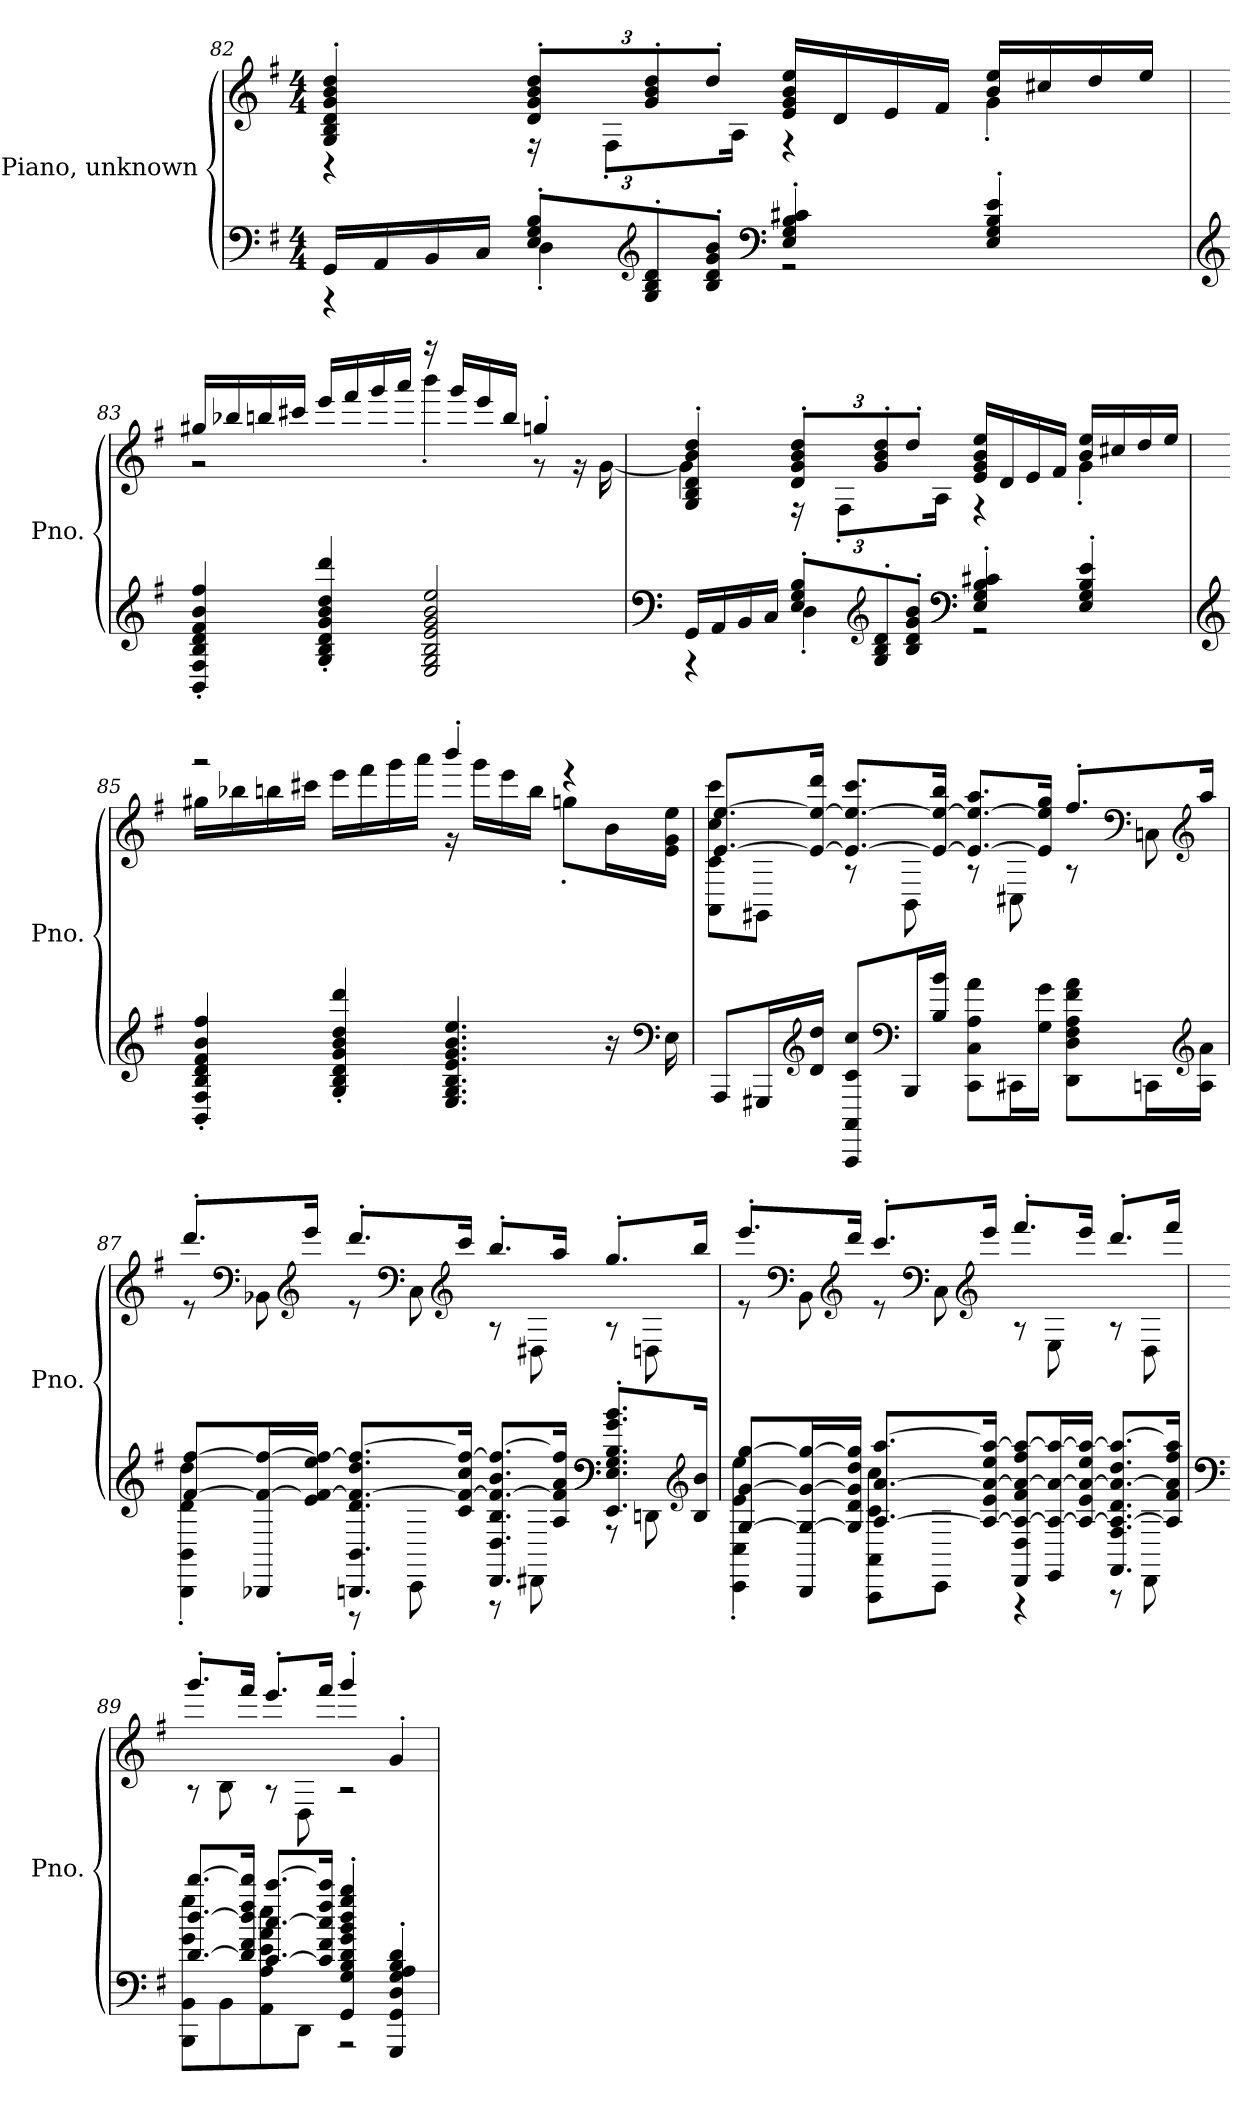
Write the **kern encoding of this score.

**kern	**kern
*part1	*part1
*staff2	*staff1
*I"Piano, unknown	*
*I'Pno.	*
!!LO:PB:g=z
*clefF4	*clefG2
*k[f#]	*k[f#]
*M4/4	*M4/4
=82	=82
*^	*^
16GG/LL	4r	4G/' 4B/' 4d/' 4g/' 4b/' 4dd/'	4r
16AA/	.	.	.
16BB/	.	.	.
16C/JJ	.	.	.
*Xbrackettup	*	*Xbrackettup	*
12E/' 12G/' 12B/'L	4D'\	12d/' 12g/' 12b/' 12dd/'L	16r
.	.	.	8F#'\L
*clefG2	*	*	*
12G/' 12B/' 12d/'	.	12g/' 12b/' 12dd/'	.
12B/' 12d/' 12g/' 12b/'J	.	12dd'/J	.
.	.	.	16A\Jk
*clefF4	*	*	*
4E/' 4G/' 4B/' 4c#X/'	2r	16e/ 16g/ 16b/ 16ee/LL	4r
.	.	16d/	.
.	.	16e/	.
.	.	16f#/JJ	.
4E/' 4G/' 4B/' 4e/'	.	16b/ 16ee/LL	4g'\
.	.	16cc#X/	.
.	.	16dd/	.
.	.	16ee/JJ	.
*v	*v	*	*
=83	=83	=83
*clefG2	*	*
4BB/' 4F#/' 4B/' 4d/' 4f#/' 4b/' 4ff#/'	16gg#X/LL	2r
.	16bb-X/	.
.	16bbn/	.
.	16ccc#X/JJ	.
4G/' 4B/' 4d/' 4g/' 4b/' 4dd/' 4ddd/'	16eee/LL	.
.	16fff#/	.
.	16ggg/	.
.	16aaa/JJ	.
2E/ 2G/ 2B/ 2e/ 2g/ 2b/ 2ee/	16r	4bbb'\
.	16ggg/LL	.
.	16eee/	.
.	16bb/JJ	.
.	4ggn'/	8r
.	.	16r
.	.	[16g\
!!LO:LB:g=z	!!
=84	=84	=84
*clefF4	*	*
*^	*	*
16GG/LL	4r	4G/' 4B/' 4d/' 4b/' 4dd/'	4g\]
16AA/	.	.	.
16BB/	.	.	.
16C/JJ	.	.	.
12E/' 12G/' 12B/'L	4D'\	12d/' 12g/' 12b/' 12dd/'L	16r
.	.	.	8F#'\L
*clefG2	*	*	*
12G/' 12B/' 12d/'	.	12g/' 12b/' 12dd/'	.
12B/' 12d/' 12g/' 12b/'J	.	12dd'/J	.
.	.	.	16A\Jk
*clefF4	*	*	*
4E/' 4G/' 4B/' 4c#X/'	2r	16e/ 16g/ 16b/ 16ee/LL	4r
.	.	16d/	.
.	.	16e/	.
.	.	16f#/JJ	.
4E/' 4G/' 4B/' 4e/'	.	16b/ 16ee/LL	4g'\
.	.	16cc#X/	.
.	.	16dd/	.
.	.	16ee/JJ	.
*v	*v	*	*
=85	=85	=85
*clefG2	*	*
4BB/' 4F#/' 4B/' 4d/' 4f#/' 4b/' 4ff#/'	2r	16gg#X\LL
.	.	16bb-X\
.	.	16bbn\
.	.	16ccc#X\JJ
4G/' 4B/' 4d/' 4g/' 4b/' 4dd/' 4ddd/'	.	16eee\LL
.	.	16fff#\
.	.	16ggg\
.	.	16aaa\JJ
4.E/ 4.G/ 4.B/ 4.e/ 4.g/ 4.b/ 4.ee/	4bbb'/	16r
.	.	16ggg\LL
.	.	16eee\
.	.	16bb\JJ
.	4r	8ggn'\L
16r	.	16b\L
*clefF4	*	*
16E\	.	16e\ 16g\ 16ee\JJ
!!LO:LB:g=z	!!
=86	=86	=86
8AAA/L	[8.e/ [8.ee/L	8AA\ 8c\ 8cc\ 8ccc\L
16GGG#X/L	.	8GG#X\J
*clefG2	*	*
16d/ 16dd/JJ	16e/_ 16ee/_ 16ddd/Jk	.
8AAA/ 8AA/ 8c/ 8cc/L	8.e/_ 8.ee/_ 8.ccc/L	8r
*clefF4	*	*
16BBB/L	.	8BB\
16B/ 16b/JJ	16e/_ 16ee/_ 16bb/Jk	.
8CC\ 8C\ 8A\ 8a\L	8.e/_ 8.ee/_ 8.aa/L	8r
16CC#X\L	.	8C#X\
16G\ 16g\JJ	16e/] 16ee/] 16gg/Jk	.
8DD\ 8D\ 8F#\ 8A\ 8f#\ 8a\L	8.ff#'/L	8r
*	*clefF4	*
16CCn\L	.	8Cn\
*clefG2	*clefG2	*
16A\ 16a\JJ	16aa/Jk	.
!!LO:LB:g=z	!!
=87	=87	=87
*^	*	*
[8f#/ [8ff#/L	4BBB\' 4BB\' 4d\' 4dd\'	8.ddd'/L	8r
*	*	*clefF4	*
16BBB-X/ 16f#/_ 16ff#/_L	.	.	8BB-X\
*	*	*clefG2	*
16e/ 16f#/_ 16ee/ 16ff#/_JJ	.	16eee/Jk	.
8.BBBn/ 8.BB/ 8.d/ 8.f#/_ 8.dd/ 8.ff#/_L	8r	8.ddd'/L	8r
*	*	*clefF4	*
.	8CC\	.	8C\
*	*	*clefG2	*
16c/ 16f#/_ 16cc/ 16ff#/_Jk	.	16ccc/Jk	.
8.DD/ 8.D/ 8.B/ 8.f#/_ 8.b/ 8.ff#/_L	8r	8.bb'/L	8r
.	8DD#X\	.	8D#X\
16A/ 16f#/] 16a/ 16ff#/]Jk	.	16aa/Jk	.
*clefF4	*	*	*
8.EE/' 8.E/' 8.G/' 8.B/' 8.g/' 8.b/'L	8r	8.gg'/L	8r
.	8DDn\	.	8Dn\
*clefG2	*	*	*
16B/ 16b/Jk	.	16bb/Jk	.
!!LO:LB:g=z	!!
=88	=88	=88	=88
[8G/ [8g/ [8gg/L	4CC\' 4C\' 4e\' 4ee\'	8.eee'/L	8r
*	*	*clefF4	*
16BBB/ 16G/_ 16g/_ 16gg/_L	.	.	8BB\
*	*	*clefG2	*
16G/] 16d/ 16g/] 16dd/ 16gg/]JJ	.	16ddd/Jk	.
[8.A/ [8.a/ [8.aa/L	8AAA\ 8AA\ 8c\ 8cc\L	8.ccc'/L	8r
*	*	*clefF4	*
.	8CC\J	.	8C\
*	*	*clefG2	*
16A/_ 16e/ 16a/_ 16ee/ 16aa/_Jk	.	16eee/Jk	.
8DD/ 8D/ 8A/_ 8f#/ 8a/_ 8ff#/ 8aa/_L	4r	8.fff#'/L	8r
16EE/ 16A/_ 16a/_ 16aa/_L	.	.	8E\
16A/_ 16e/ 16a/_ 16ee/ 16aa/_JJ	.	16eee/Jk	.
8.FF#/ 8.F#/ 8.A/_ 8.d/ 8.a/_ 8.dd/ 8.aa/_L	8r	8.ddd'/L	8r
.	8DD\	.	8D\
16A/] 16f#/ 16a/] 16ff#/ 16aa/]Jk	.	16fff#/Jk	.
=89	=89	=89	=89
*clefF4	*	*	*
[8.d/ [8.dd/ [8.ddd/L	8BBB\ 8BB\ 8g\ 8gg\L	8.ggg'/L	8r
.	8BB\	.	8B\
16d/] 16f#/ 16dd/] 16ff#/ 16ddd/]Jk	.	16fff#/Jk	.
[8.c/ [8.cc/ [8.ccc/L	8AA\ 8A\ 8e\ 8a\ 8ee\	8.eee'/L	8r
.	8DD\J	.	8D\
16c/] 16f#/ 16cc/] 16ff#/ 16ccc/]Jk	.	16fff#/Jk	.
4GG/' 4G/' 4B/' 4d/' 4g/' 4b/' 4dd/' 4gg/' 4bb/'	2r	4ggg'/	2r
4GGG/' 4GG/' 4D/' 4G/' 4A/' 4B/' 4d/'	.	4g'/	.
*v	*v	*	*
*	*v	*v
=	=
*-	*-
